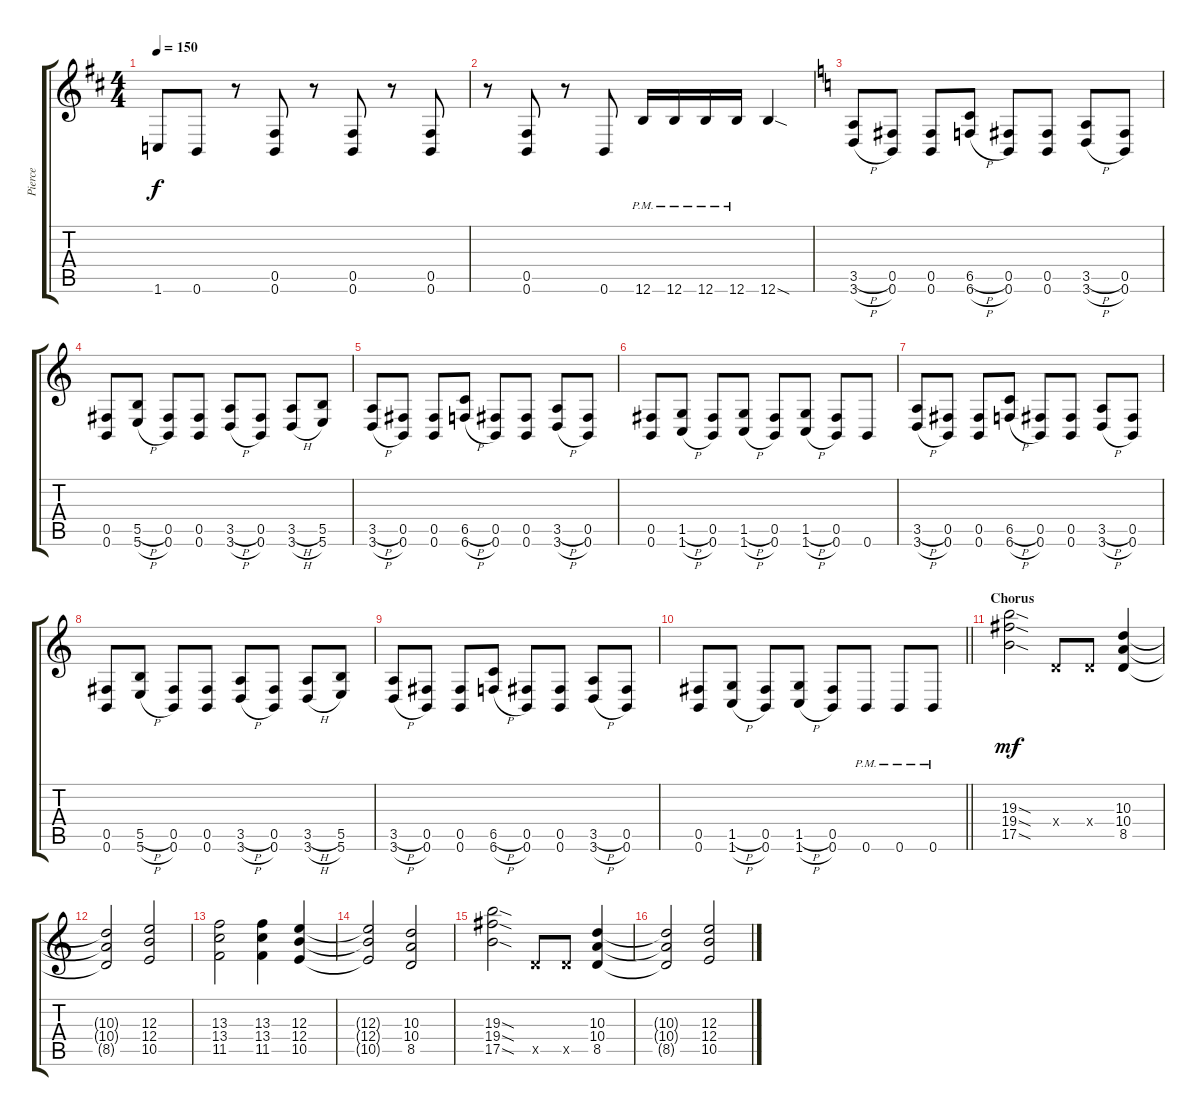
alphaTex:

\track ("Pierce" "Pierce") {instrument distortionguitar}
\staff {score tabs}
\tuning (Db4 Ab3 E3 B2 Gb2 B1) {hide}
\ts (4 4)
\tempo 150
\clef g2
\ks d
1.6.8{dy f} 0.6.8 r.8 (0.5 0.6).8 r.8 (0.5 0.6).8 r.8 (0.5 0.6).8 |
r.8 (0.5 0.6).8 r.8 0.6.8 12.6{pm}.16 12.6{pm}.16 12.6{pm}.16 12.6{pm}.16 12.6{sod}.4 |
\ks c
(3.5{h} 3.6{h}).8 (0.5 0.6).8 (0.5 0.6).8 (6.5{h} 6.6{h}).8 (0.5 0.6).8 (0.5 0.6).8 (3.5{h} 3.6{h}).8 (0.5 0.6).8 |
(0.5 0.6).8 (5.5{h} 5.6{h}).8 (0.5 0.6).8 (0.5 0.6).8 (3.5{h} 3.6{h}).8 (0.5 0.6).8 (3.5{h} 3.6{h}).8 (5.5 5.6).8 |
(3.5{h} 3.6{h}).8 (0.5 0.6).8 (0.5 0.6).8 (6.5{h} 6.6{h}).8 (0.5 0.6).8 (0.5 0.6).8 (3.5{h} 3.6{h}).8 (0.5 0.6).8 |
(0.5 0.6).8 (1.5{h} 1.6{h}).8 (0.5 0.6).8 (1.5{h} 1.6{h}).8 (0.5 0.6).8 (1.5{h} 1.6{h}).8 (0.5 0.6).8 0.6.8 |
(3.5{h} 3.6{h}).8 (0.5 0.6).8 (0.5 0.6).8 (6.5{h} 6.6{h}).8 (0.5 0.6).8 (0.5 0.6).8 (3.5{h} 3.6{h}).8 (0.5 0.6).8 |
(0.5 0.6).8 (5.5{h} 5.6{h}).8 (0.5 0.6).8 (0.5 0.6).8 (3.5{h} 3.6{h}).8 (0.5 0.6).8 (3.5{h} 3.6{h}).8 (5.5 5.6).8 |
(3.5{h} 3.6{h}).8 (0.5 0.6).8 (0.5 0.6).8 (6.5{h} 6.6{h}).8 (0.5 0.6).8 (0.5 0.6).8 (3.5{h} 3.6{h}).8 (0.5 0.6).8 |
\barLineRight lightlight
(0.5 0.6).8 (1.5{h} 1.6{h}).8 (0.5 0.6).8 (1.5{h} 1.6{h}).8 (0.5 0.6).8 0.6{pm}.8 0.6{pm}.8 0.6{pm}.8 |
\section ("" "Chorus")
(19.3{sod} 19.4{sod} 17.5{sod}).2{dy mf} 3.4{x}.8 3.4{x}.8 (10.3 10.4 8.5).4 |
(10.3{t} 10.4{t} 8.5{t}).2 (12.3 12.4 10.5).2 |
(13.3 13.4 11.5).2 (13.3 13.4 11.5).4 (12.3 12.4 10.5).4 |
(12.3{t} 12.4{t} 10.5{t}).2 (10.3 10.4 8.5).2 |
(19.3{sod} 19.4{sod} 17.5{sod}).2 8.5{x}.8 8.5{x}.8 (10.3 10.4 8.5).4 |
(10.3{t} 10.4{t} 8.5{t}).2 (12.3 12.4 10.5).2
